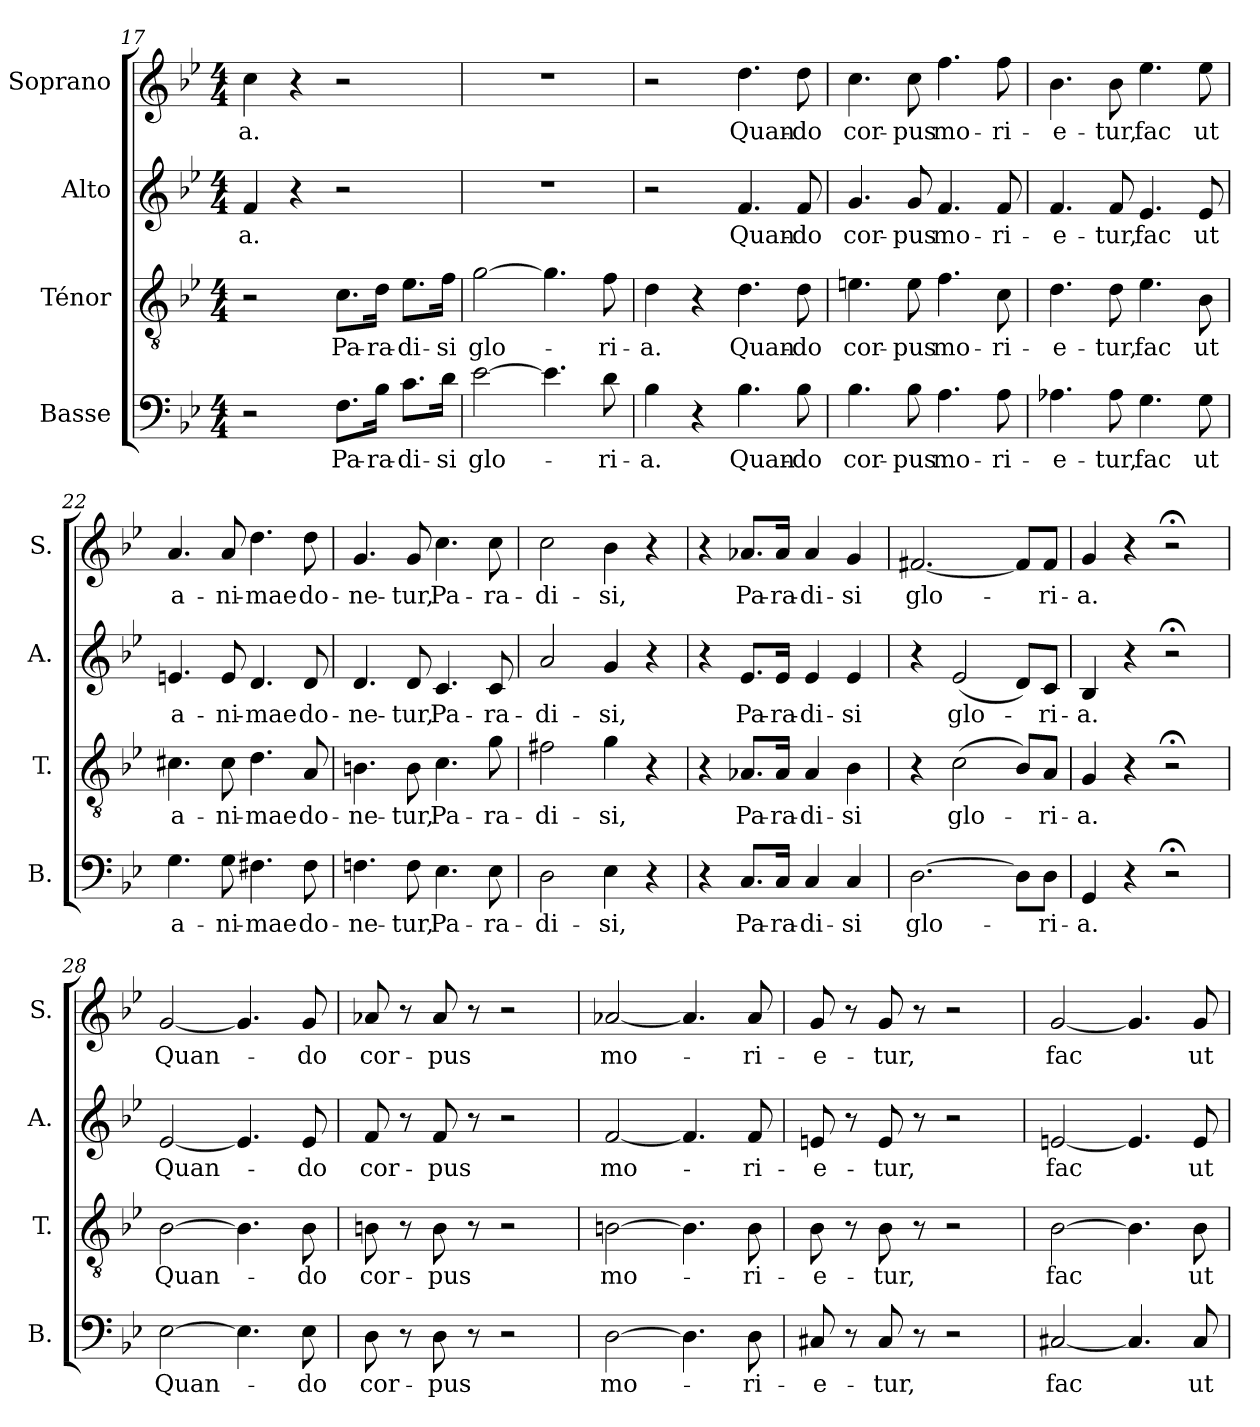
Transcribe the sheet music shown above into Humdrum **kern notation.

**kern	**text	**kern	**text	**kern	**text	**kern	**text
*part4	*part4	*part3	*part3	*part2	*part2	*part1	*part1
*staff4	*staff4	*staff3	*staff3	*staff2	*staff2	*staff1	*staff1
*I"Basse	*	*I"Ténor	*	*I"Alto	*	*I"Soprano	*
*I'B.	*	*I'T.	*	*I'A.	*	*I'S.	*
*clefF4	*	*clefGv2	*	*clefG2	*	*clefG2	*
*k[b-e-]	*	*k[b-e-]	*	*k[b-e-]	*	*k[b-e-]	*
*M4/4	*	*M4/4	*	*M4/4	*	*M4/4	*
=17	=17	=17	=17	=17	=17	=17	=17
!	!	!	!	!	!LO:LY:b	!	!LO:LY:b
2r	.	2r	.	4f/	-a.	4cc\	-a.
.	.	.	.	4r	.	4r	.
!	!LO:LY:b	!	!LO:LY:b	!	!	!	!
8.F\L	Pa-	8.c\L	Pa-	2r	.	2r	.
!	!LO:LY:b	!	!LO:LY:b	!	!	!	!
16B-\Jk	-ra-	16d\Jk	-ra-	.	.	.	.
!	!LO:LY:b	!	!LO:LY:b	!	!	!	!
8.c\L	-di-	8.e-\L	-di-	.	.	.	.
!	!LO:LY:b	!	!LO:LY:b	!	!	!	!
16d\Jk	-si	16f\Jk	-si	.	.	.	.
=18	=18	=18	=18	=18	=18	=18	=18
!	!LO:LY:b	!	!LO:LY:b	!	!	!	!
[2e-\	glo-	[2g\	glo-	1r	.	1r	.
4.e-\]	.	4.g\]	.	.	.	.	.
!	!LO:LY:b	!	!LO:LY:b	!	!	!	!
8d\	-ri-	8f\	-ri-	.	.	.	.
=19	=19	=19	=19	=19	=19	=19	=19
!	!LO:LY:b	!	!LO:LY:b	!	!	!	!
4B-\	-a.	4d\	-a.	2r	.	2r	.
4r	.	4r	.	.	.	.	.
!	!LO:LY:b	!	!LO:LY:b	!	!LO:LY:b	!	!LO:LY:b
4.B-\	Quan-	4.d\	Quan-	4.f/	Quan-	4.dd\	Quan-
!	!LO:LY:b	!	!LO:LY:b	!	!LO:LY:b	!	!LO:LY:b
8B-\	-do	8d\	-do	8f/	-do	8dd\	-do
=20	=20	=20	=20	=20	=20	=20	=20
!	!LO:LY:b	!	!LO:LY:b	!	!LO:LY:b	!	!LO:LY:b
4.B-\	cor-	4.en\	cor-	4.g/	cor-	4.cc\	cor-
!	!LO:LY:b	!	!LO:LY:b	!	!LO:LY:b	!	!LO:LY:b
8B-\	-pus	8e\	-pus	8g/	-pus	8cc\	-pus
!	!LO:LY:b	!	!LO:LY:b	!	!LO:LY:b	!	!LO:LY:b
4.A\	mo-	4.f\	mo-	4.f/	mo-	4.ff\	mo-
!	!LO:LY:b	!	!LO:LY:b	!	!LO:LY:b	!	!LO:LY:b
8A\	-ri-	8c\	-ri-	8f/	-ri-	8ff\	-ri-
=21	=21	=21	=21	=21	=21	=21	=21
!	!LO:LY:b	!	!LO:LY:b	!	!LO:LY:b	!	!LO:LY:b
4.A-X\	-e-	4.d\	-e-	4.f/	-e-	4.b-\	-e-
!	!LO:LY:b	!	!LO:LY:b	!	!LO:LY:b	!	!LO:LY:b
8A-\	-tur,	8d\	-tur,	8f/	-tur,	8b-\	-tur,
!	!LO:LY:b	!	!LO:LY:b	!	!LO:LY:b	!	!LO:LY:b
4.G\	fac	4.e-\	fac	4.e-/	fac	4.ee-\	fac
!	!LO:LY:b	!	!LO:LY:b	!	!LO:LY:b	!	!LO:LY:b
8G\	ut	8B-\	ut	8e-/	ut	8ee-\	ut
=22	=22	=22	=22	=22	=22	=22	=22
!	!LO:LY:b	!	!LO:LY:b	!	!LO:LY:b	!	!LO:LY:b
4.G\	a-	4.c#X\	a-	4.en/	a-	4.a/	a-
!	!LO:LY:b	!	!LO:LY:b	!	!LO:LY:b	!	!LO:LY:b
8G\	-ni-	8c#\	-ni-	8e/	-ni-	8a/	-ni-
!	!LO:LY:b	!	!LO:LY:b	!	!LO:LY:b	!	!LO:LY:b
4.F#X\	-mae	4.d\	-mae	4.d/	-mae	4.dd\	-mae
!	!LO:LY:b	!	!LO:LY:b	!	!LO:LY:b	!	!LO:LY:b
8F#\	do-	8A/	do-	8d/	do-	8dd\	do-
=23	=23	=23	=23	=23	=23	=23	=23
!	!LO:LY:b	!	!LO:LY:b	!	!LO:LY:b	!	!LO:LY:b
4.Fn\	-ne-	4.Bn\	-ne-	4.d/	-ne-	4.g/	-ne-
!	!LO:LY:b	!	!LO:LY:b	!	!LO:LY:b	!	!LO:LY:b
8F\	-tur,	8B\	-tur,	8d/	-tur,	8g/	-tur,
!	!LO:LY:b	!	!LO:LY:b	!	!LO:LY:b	!	!LO:LY:b
4.E-\	Pa-	4.c\	Pa-	4.c/	Pa-	4.cc\	Pa-
!	!LO:LY:b	!	!LO:LY:b	!	!LO:LY:b	!	!LO:LY:b
8E-\	-ra-	8g\	-ra-	8c/	-ra-	8cc\	-ra-
!!LO:PB:g=z
=24	=24	=24	=24	=24	=24	=24	=24
!	!LO:LY:b	!	!LO:LY:b	!	!LO:LY:b	!	!LO:LY:b
2D\	-di-	2f#X\	-di-	2a/	-di-	2cc\	-di-
!	!LO:LY:b	!	!LO:LY:b	!	!LO:LY:b	!	!LO:LY:b
4E-\	-si,	4g\	-si,	4g/	-si,	4b-\	-si,
4r	.	4r	.	4r	.	4r	.
=25	=25	=25	=25	=25	=25	=25	=25
4r	.	4r	.	4r	.	4r	.
!	!LO:LY:b	!	!LO:LY:b	!	!LO:LY:b	!	!LO:LY:b
8.C/L	Pa-	8.A-X/L	Pa-	8.e-/L	Pa-	8.a-X/L	Pa-
!	!LO:LY:b	!	!LO:LY:b	!	!LO:LY:b	!	!LO:LY:b
16C/Jk	-ra-	16A-/Jk	-ra-	16e-/Jk	-ra-	16a-/Jk	-ra-
!	!LO:LY:b	!	!LO:LY:b	!	!LO:LY:b	!	!LO:LY:b
4C/	-di-	4A-/	-di-	4e-/	-di-	4a-/	-di-
!	!LO:LY:b	!	!LO:LY:b	!	!LO:LY:b	!	!LO:LY:b
4C/	-si	4B-\	-si	4e-/	-si	4g/	-si
=26	=26	=26	=26	=26	=26	=26	=26
!	!LO:LY:b	!	!	!	!	!	!LO:LY:b
[2.D\	glo-	4r	.	4r	.	[2.f#X/	glo-
!	!	!	!LO:LY:b	!	!LO:LY:b	!	!
.	.	(>2c\	glo-	(<2e-/	glo-	.	.
8D\L]	.	8B-/L)	.	8d/L)	.	8f#/L]	.
!	!LO:LY:b	!	!LO:LY:b	!	!LO:LY:b	!	!LO:LY:b
8D\J	-ri-	8A/J	-ri-	8c/J	-ri-	8f#/J	-ri-
=27	=27	=27	=27	=27	=27	=27	=27
!	!LO:LY:b	!	!LO:LY:b	!	!LO:LY:b	!	!LO:LY:b
4GG/	-a.	4G/	-a.	4B-/	-a.	4g/	-a.
4r	.	4r	.	4r	.	4r	.
2r;<	.	2r;<	.	2r;<	.	2r;<	.
=28	=28	=28	=28	=28	=28	=28	=28
!	!LO:LY:b	!	!LO:LY:b	!	!LO:LY:b	!	!LO:LY:b
[2E-\	Quan-	[2B-\	Quan-	[2e-/	Quan-	[2g/	Quan-
4.E-\]	.	4.B-\]	.	4.e-/]	.	4.g/]	.
!	!LO:LY:b	!	!LO:LY:b	!	!LO:LY:b	!	!LO:LY:b
8E-\	-do	8B-\	-do	8e-/	-do	8g/	-do
=29	=29	=29	=29	=29	=29	=29	=29
!	!LO:LY:b	!	!LO:LY:b	!	!LO:LY:b	!	!LO:LY:b
8D\	cor-	8Bn\	cor-	8f/	cor-	8a-X/	cor-
8r	.	8r	.	8r	.	8r	.
!	!LO:LY:b	!	!LO:LY:b	!	!LO:LY:b	!	!LO:LY:b
8D\	-pus	8B\	-pus	8f/	-pus	8a-/	-pus
8r	.	8r	.	8r	.	8r	.
2r	.	2r	.	2r	.	2r	.
=30	=30	=30	=30	=30	=30	=30	=30
!	!LO:LY:b	!	!LO:LY:b	!	!LO:LY:b	!	!LO:LY:b
[2D\	mo-	[2Bn\	mo-	[2f/	mo-	[2a-X/	mo-
4.D\]	.	4.B\]	.	4.f/]	.	4.a-/]	.
!	!LO:LY:b	!	!LO:LY:b	!	!LO:LY:b	!	!LO:LY:b
8D\	-ri-	8B\	-ri-	8f/	-ri-	8a-/	-ri-
=31	=31	=31	=31	=31	=31	=31	=31
!	!LO:LY:b	!	!LO:LY:b	!	!LO:LY:b	!	!LO:LY:b
8C#X/	-e-	8B-\	-e-	8en/	-e-	8g/	-e-
8r	.	8r	.	8r	.	8r	.
!	!LO:LY:b	!	!LO:LY:b	!	!LO:LY:b	!	!LO:LY:b
8C#/	-tur,	8B-\	-tur,	8e/	-tur,	8g/	-tur,
8r	.	8r	.	8r	.	8r	.
2r	.	2r	.	2r	.	2r	.
=32	=32	=32	=32	=32	=32	=32	=32
!	!LO:LY:b	!	!LO:LY:b	!	!LO:LY:b	!	!LO:LY:b
[2C#X/	-fac	[2B-\	-fac	[2en/	-fac	[2g/	-fac
4.C#/]	.	4.B-\]	.	4.e/]	.	4.g/]	.
!	!LO:LY:b	!	!LO:LY:b	!	!LO:LY:b	!	!LO:LY:b
8C#/	ut	8B-\	ut	8e/	ut	8g/	ut
=	=	=	=	=	=	=	=
*-	*-	*-	*-	*-	*-	*-	*-
